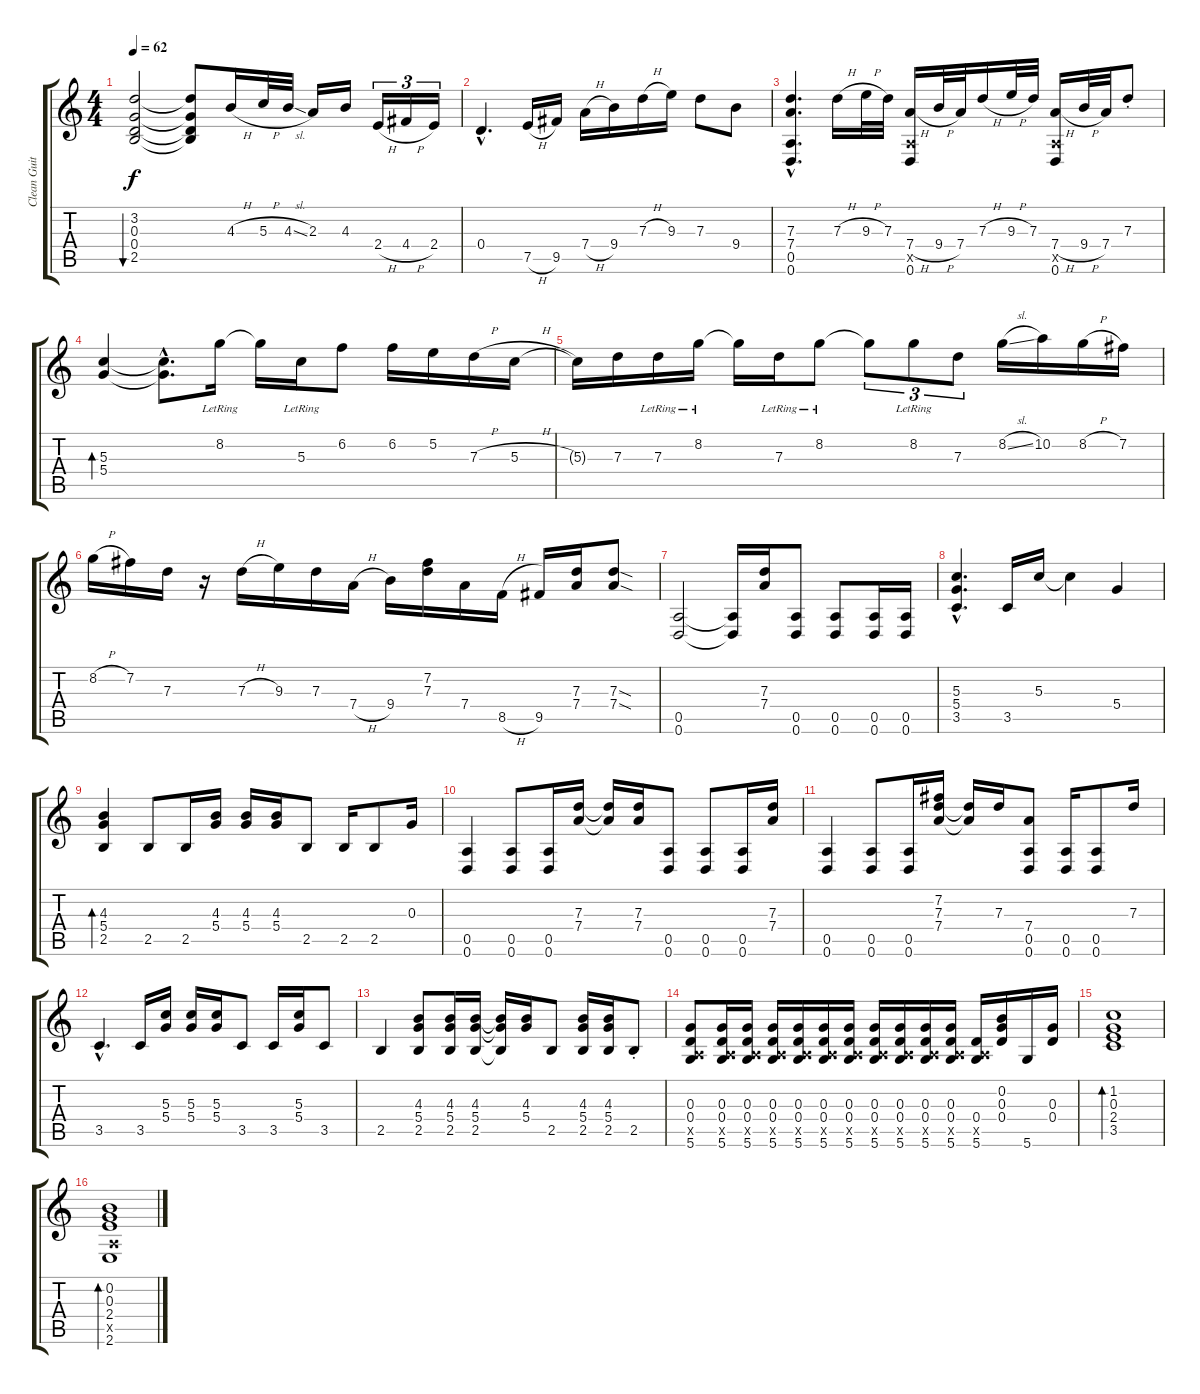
\track ("Clean Guitar 1 - Dropped D [Slash]" "Clean Guit") {instrument electricguitarjazz}
\staff {score tabs}
\tuning (E4 B3 G3 D3 A2 D2) {hide}
\ts (4 4)
\tempo 62
\clef g2
\ks c
(3.2 0.3 0.4 2.5).2{bu 30 dy f} (3.2{t} 0.3{t} 0.4{t} 2.5{t}).8 4.3{h}.16 5.3{h}.32 4.3{sl}.32 2.3.16 4.3.16 2.4{h}.16{tu (3 2)} 4.4{h}.16{tu (3 2)} 2.4.16{tu (3 2)} |
0.4{hac}.4{d} 7.5{h}.16 9.5.16 7.4{h}.16 9.4.16 7.3{h}.16 9.3.16 7.3.8 9.4.8 |
(7.3{hac} 7.4{hac} 0.5{hac} 0.6{hac}).4{d} 7.3{h}.16 9.3{h}.32 7.3.32 (7.4{h} 0.5{x} 0.6).16 9.4{h}.32 7.4.32 7.3{h}.16 9.3{h}.32 7.3.32 (7.4{h} 0.5{x} 0.6).16 9.4{h}.32 7.4.32 7.3{st}.8 |
(5.3 5.4).4{bd 120} (5.3{hac t} 5.4{hac t}).8{d} 8.2{lr}.16 8.2{t}.16 5.3{lr}.16 6.2.8 6.2.16 5.2.16 7.3{h}.16 5.3{h}.16 |
5.3{t}.16 7.3.16 7.3{lr}.16 8.2{lr}.16 8.2{t}.16 7.3{lr}.16 8.2{lr}.8 8.2{t}.8{tu (3 2)} 8.2{lr}.8{tu (3 2)} 7.3.8{tu (3 2)} 8.2{sl}.16 10.2.16 8.2{h}.16 7.2.16 |
8.2{h}.16 7.2.16 7.3.16 r.16 7.3{h}.16 9.3.16 7.3.16 7.4{h}.16 9.4.16 (7.2 7.3).16 7.4.16 8.5{h}.16 9.5.16 (7.3 7.4).16 (7.3{sod} 7.4{sod}).8 |
(0.5 0.6).2 (0.5{t} 0.6{t}).16 (7.3 7.4).16 (0.5 0.6).8 (0.5 0.6).8 (0.5 0.6).16 (0.5 0.6).16 |
(5.3{hac} 5.4{hac} 3.5{hac}).4{d} 3.5.16 5.3.16 5.3{t}.4 5.4.4 |
(4.3 5.4 2.5).4{bd 60} 2.5.8 2.5.16 (4.3 5.4).16 (4.3 5.4).16 (4.3 5.4).16 2.5.8 2.5.16 2.5.8 0.3.16 |
(0.5 0.6).4 (0.5 0.6).8 (0.5 0.6).16 (7.3 7.4).16 (7.3{t} 7.4{t}).16 (7.3 7.4).16 (0.5 0.6).8 (0.5 0.6).8 (0.5 0.6).16 (7.3 7.4).16 |
(0.5 0.6).4 (0.5 0.6).8 (0.5 0.6).16 (7.2 7.3 7.4).16 (7.3{t} 7.4{t}).16 7.3.16 (7.4 0.5 0.6).8 (0.5 0.6).16 (0.5 0.6).8 7.3.16 |
3.5{hac}.4{d} 3.5.16 (5.3 5.4).16 (5.3 5.4).16 (5.3 5.4).16 3.5.8 3.5.16 (5.3 5.4).16 3.5.8 |
2.5.4 (4.3 5.4 2.5).8 (4.3 5.4 2.5).16 (4.3 5.4 2.5).16 (4.3{t} 5.4{t} 2.5{t}).16 (4.3 5.4).16 2.5.8 (4.3 5.4 2.5).16 (4.3 5.4 2.5).16 2.5{st}.8 |
(0.3 0.4 0.5{x} 5.6).8 (0.3 0.4 0.5{x} 5.6).16 (0.3 0.4 0.5{x} 5.6).16 (0.3 0.4 0.5{x} 5.6).16 (0.3 0.4 0.5{x} 5.6).16 (0.3 0.4 0.5{x} 5.6).16 (0.3 0.4 0.5{x} 5.6).16 (0.3 0.4 0.5{x} 5.6).16 (0.3 0.4 0.5{x} 5.6).16 (0.3 0.4 0.5{x} 5.6).16 (0.3 0.4 0.5{x} 5.6).16 (0.4 0.5{x} 5.6).16 (0.2 0.3 0.4).16 5.6.16 (0.3 0.4).16 |
(1.2 0.3 2.4 3.5).1{bd 60} |
(0.2 0.3 2.4 0.5{x} 2.6).1{bd 60}
